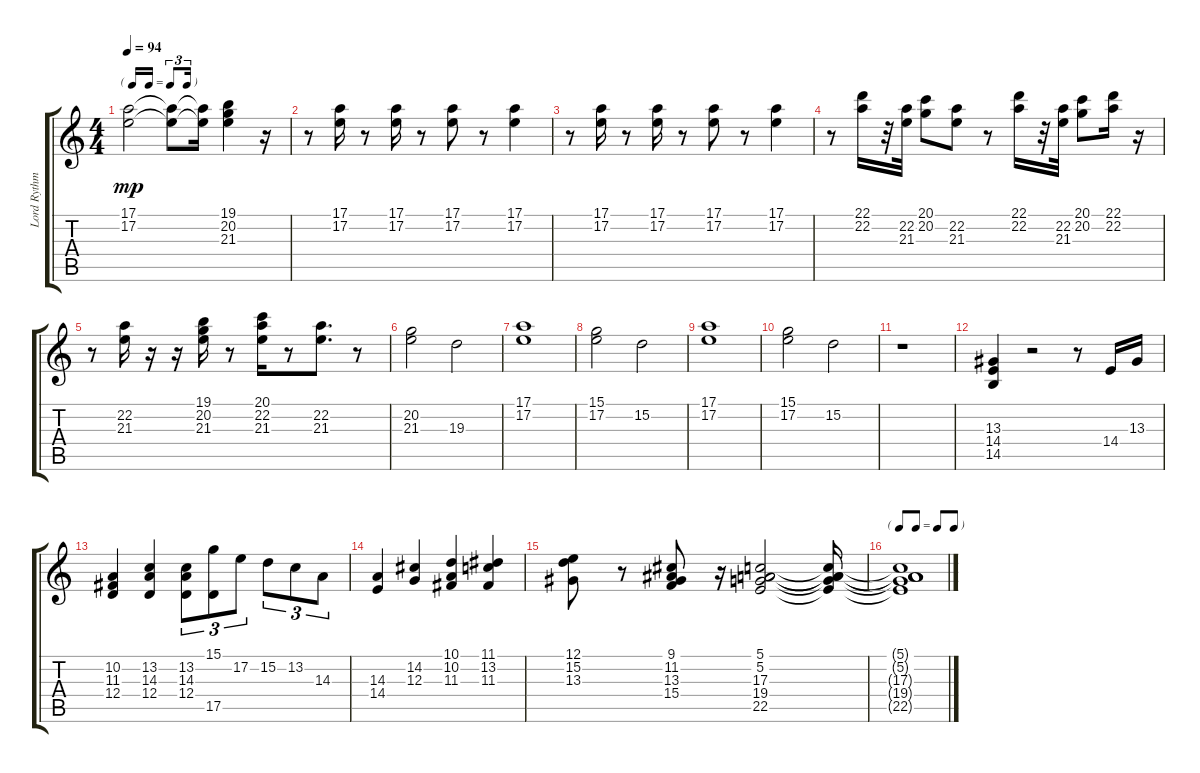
\track ("Lord Rythm" "Lord Rythm") {instrument drawbarorgan}
\staff {score tabs}
\tuning (E4 B3 G3 D3 A2 E2) {hide}
\ts (4 4)
\tf triplet16th
\tempo 94
\clef g2
\ks c
(17.1 17.2).2{dy mp} (17.1{t} 17.2{t}).8 (17.1{t} 17.2{t}).16 (19.1 20.2 21.3).4 r.16 |
r.8 (17.1 17.2).16 r.8 (17.1 17.2).16 r.8 (17.1 17.2).8 r.8 (17.1 17.2).4 |
r.8 (17.1 17.2).16 r.8 (17.1 17.2).16 r.8 (17.1 17.2).8 r.8 (17.1 17.2).4 |
r.8 (22.1 22.2).16 r.32 (22.2 21.3).32 (20.1 20.2).8 (22.2 21.3).8 r.8 (22.1 22.2).16 r.32 (22.2 21.3).32 (20.1 20.2).8 (22.1 22.2).16 r.16 |
r.8 (22.2 21.3).16 r.16 r.16 (19.1 20.2 21.3).16 r.8 (20.1 22.2 21.3).16 r.8 (22.2 21.3).8{d} r.8 |
(20.2 21.3).2 19.3.2 |
(17.1 17.2).1 |
(15.1 17.2).2 15.2.2 |
(17.1 17.2).1 |
(15.1 17.2).2 15.2.2 |
r.1 |
(13.3 14.4 14.5).4 r.2 r.8 14.4.16 13.3.16 |
(10.2 11.3 12.4).4 (13.2 14.3 12.4).4 (13.2 14.3 12.4).8{tu (3 2)} (15.1 17.5).8{tu (3 2)} 17.2.8{tu (3 2)} 15.2.8{tu (3 2)} 13.2.8{tu (3 2)} 14.3.8{tu (3 2)} |
(14.3 14.4).4 (14.2 12.3).4 (10.1 10.2 11.3).4 (11.1 13.2 11.3).4 |
(12.1 15.2 13.3).8 r.8 (9.1 11.2 13.3 15.4).8 r.16 (5.1 5.2 17.3 19.4 22.5).2 (5.1{t} 5.2{t} 17.3{t} 19.4{t} 22.5{t}).16 |
\tf none
(5.1{t} 5.2{t} 17.3{t} 19.4{t} 22.5{t}).1
